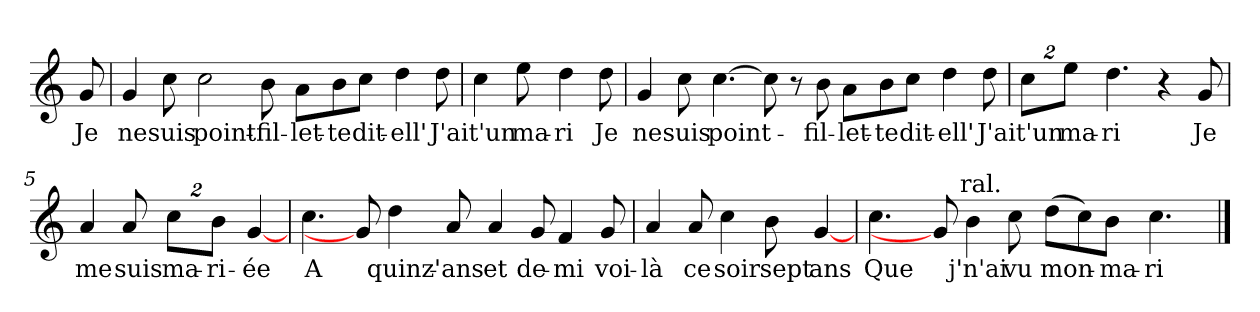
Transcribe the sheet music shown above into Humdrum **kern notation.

**kern	**text
*part1	*part1
*staff1	*staff1
*clefG2	*
*k[]	*
*C:	*
=	=
!	!LO:LY:b
8g/	Je
=1	=1
!	!LO:LY:b
4g/	ne
!	!LO:LY:b
8cc\	suis
!	!LO:LY:b
2cc\	point-
!	!LO:LY:b
8b\	-fil-
!	!LO:LY:b
8a\L	-let-
!	!LO:LY:b
8b\	-te
!	!LO:LY:b
8cc\J	dit-
!	!LO:LY:b
4dd\	-ell'
!	!LO:LY:b
8dd\	J'ai
=2	=2
!	!LO:LY:b
4cc\	t'un
!	!LO:LY:b
8ee\	ma-
!	!LO:LY:b
4dd\	-ri
!	!LO:LY:b
8dd\	Je
!!LO:LB:g=z
=3	=3
!	!LO:LY:b
4g/	ne
!	!LO:LY:b
8cc\	suis
!	!LO:LY:b
[4.cc\	point-
8cc\]	.
8r	.
!	!LO:LY:b
8b\	-fil-
!	!LO:LY:b
8a\L	-let-
!	!LO:LY:b
8b\	-te
!	!LO:LY:b
8cc\J	dit-
!	!LO:LY:b
4dd\	-ell'
!	!LO:LY:b
8dd\	J'ai
=4	=4
!	!LO:LY:b
16%3cc\L	t'un
!	!LO:LY:b
16%3ee\J	ma-
!	!LO:LY:b
4.dd\	-ri
4r	.
!	!LO:LY:b
8g/	Je
=5	=5
!	!LO:LY:b
4a/	me
!	!LO:LY:b
8a/	suis
!	!LO:LY:b
16%3cc\L	ma-
!	!LO:LY:b
16%3b\J	-ri-
!	!LO:LY:b
[4g/	-ée
!!LO:LB:g=z
=6	=6
!	!LO:LY:b
4.cc\	A
8g/]	.
!	!LO:LY:b
4dd\	quinz'-
!	!LO:LY:b
8a/	-ans
!	!LO:LY:b
4a/	et
!	!LO:LY:b
8g/	de-
!	!LO:LY:b
4f/	-mi
!	!LO:LY:b
8g/	voi-
=7	=7
!	!LO:LY:b
4a/	-là
!	!LO:LY:b
8a/	ce
!	!LO:LY:b
4cc\	soir
!	!LO:LY:b
8b\	sept
!	!LO:LY:b
[4g/	ans
=8	=8
!	!LO:LY:b
*^	*
4.cc\	3ryy	Que
.	12...ryy	.
8g/]	.	.
!	!LO:TX:a:t=ral.	!
.	3ryy	.
!	!	!LO:LY:b
4b\	.	j'n'ai
!	!	!LO:LY:b
8cc\	.	vu
.	6ryy	.
!	!	!LO:LY:b
(>8dd\L	.	mon-
.	96ryy	.
8cc\)	2ryy	.
!	!	!LO:LY:b
8b\J	.	-ma-
!	!	!LO:LY:b
4.cc\	.	-ri
.	8ryy	.
*v	*v	*
==	==
*-	*-
